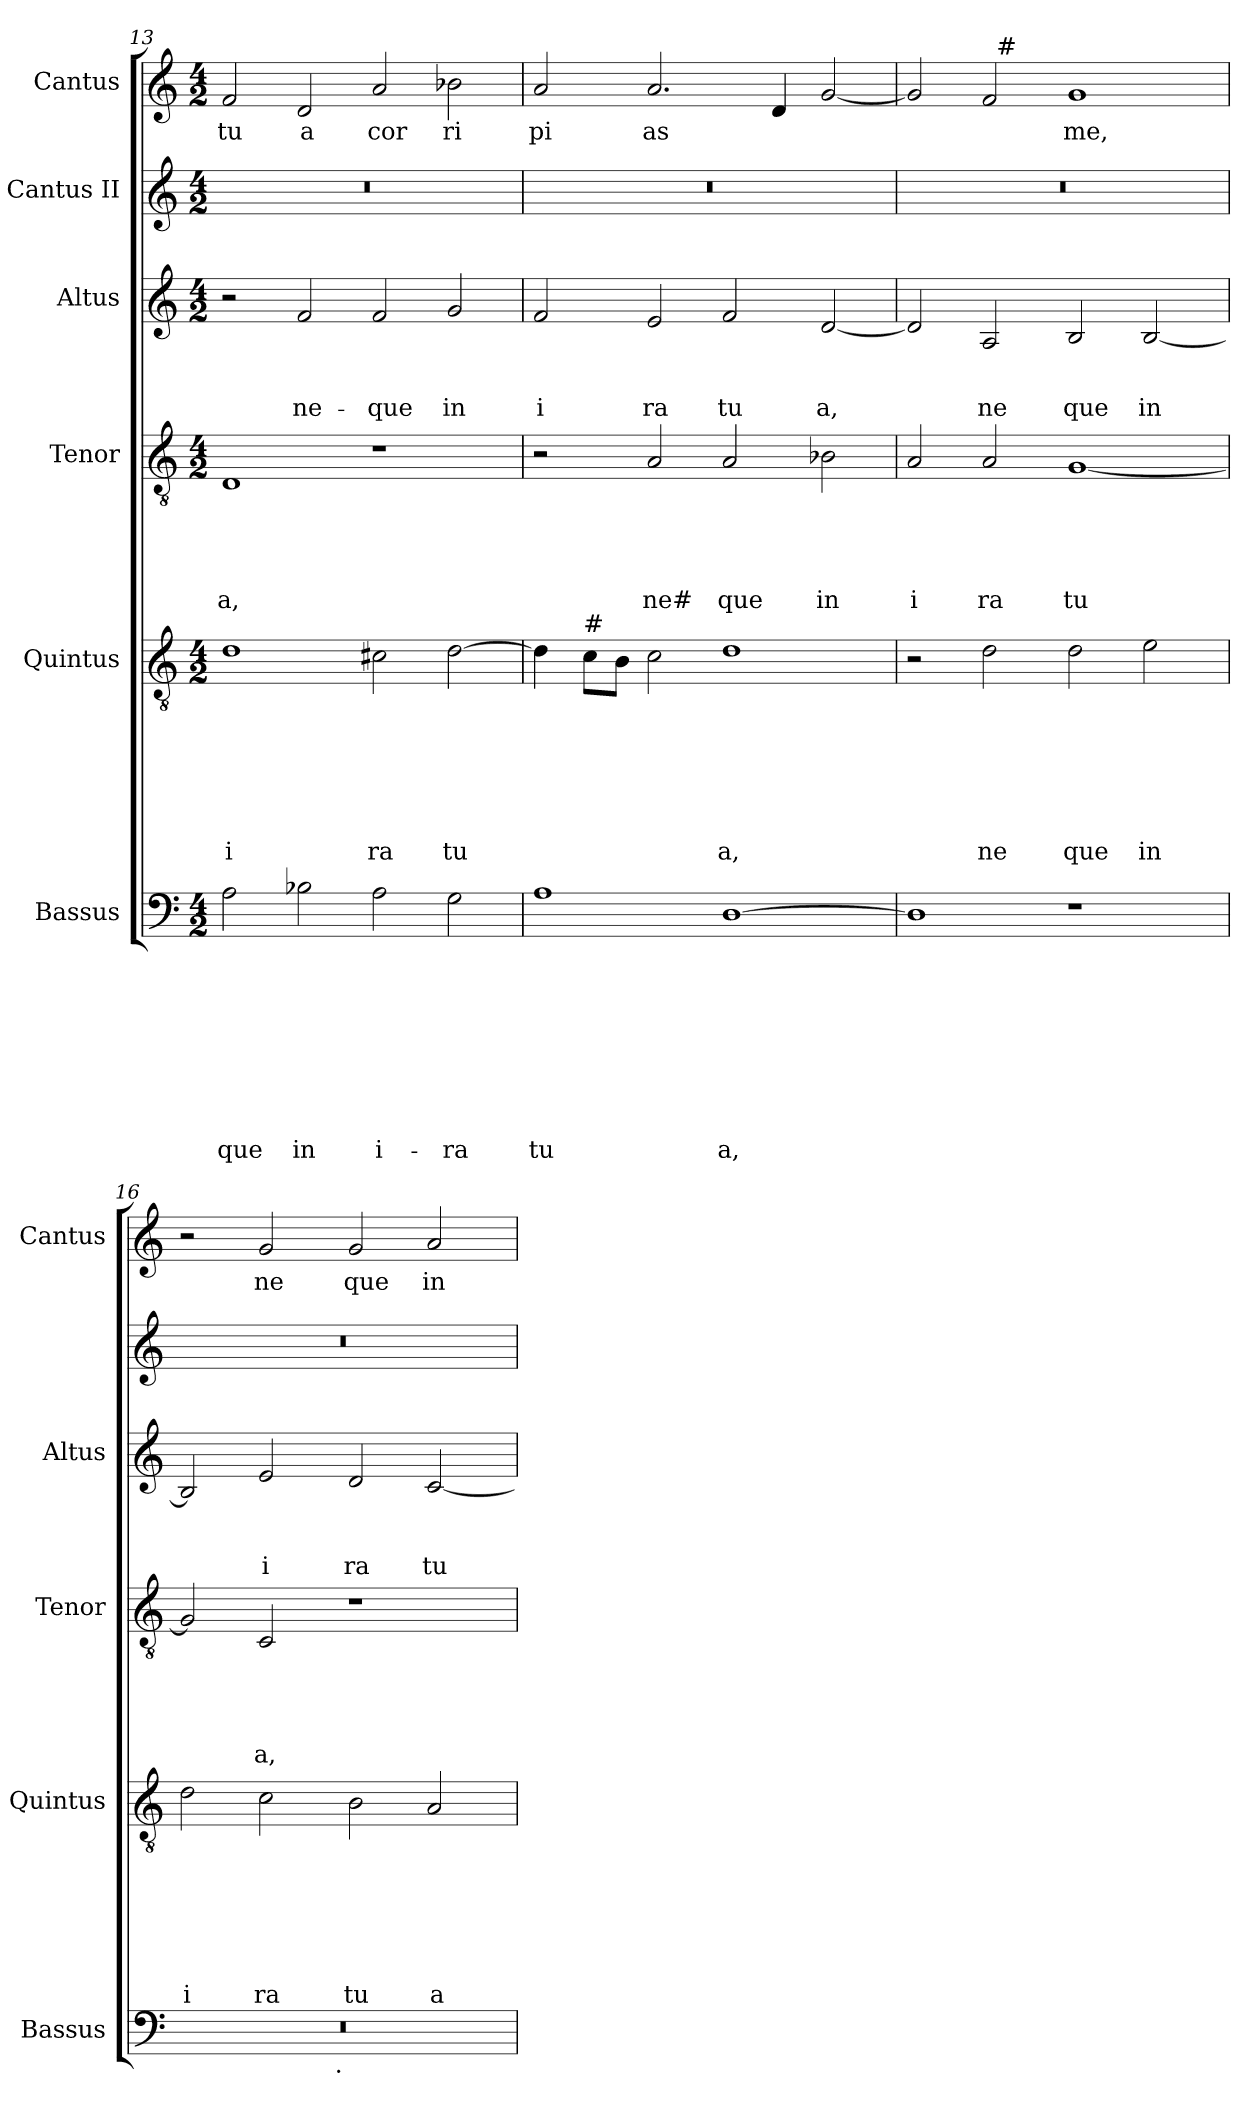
**kern	**text	**text	**text	**text	**text	**text	**text	**text	**text	**kern	**text	**text	**text	**text	**text	**text	**text	**kern	**text	**text	**text	**text	**text	**kern	**text	**text	**text	**kern	**kern	**text
*part6	*part6	*part6	*part6	*part6	*part6	*part6	*part6	*part6	*part6	*part5	*part5	*part5	*part5	*part5	*part5	*part5	*part5	*part4	*part4	*part4	*part4	*part4	*part4	*part3	*part3	*part3	*part3	*part2	*part1	*part1
*staff6	*staff6	*staff6	*staff6	*staff6	*staff6	*staff6	*staff6	*staff6	*staff6	*staff5	*staff5	*staff5	*staff5	*staff5	*staff5	*staff5	*staff5	*staff4	*staff4	*staff4	*staff4	*staff4	*staff4	*staff3	*staff3	*staff3	*staff3	*staff2	*staff1	*staff1
*I"Bassus	*	*	*	*	*	*	*	*	*	*I"Quintus	*	*	*	*	*	*	*	*I"Tenor	*	*	*	*	*	*I"Altus	*	*	*	*I"Cantus II	*I"Cantus	*
*I'Bassus	*	*	*	*	*	*	*	*	*	*I'Quintus	*	*	*	*	*	*	*	*I'Tenor	*	*	*	*	*	*I'Altus	*	*	*	*	*I'Cantus	*
*clefF4	*	*	*	*	*	*	*	*	*	*clefGv2	*	*	*	*	*	*	*	*clefGv2	*	*	*	*	*	*clefG2	*	*	*	*clefG2	*clefG2	*
*k[]	*	*	*	*	*	*	*	*	*	*k[]	*	*	*	*	*	*	*	*k[]	*	*	*	*	*	*k[]	*	*	*	*k[]	*k[]	*
*C:	*	*	*	*	*	*	*	*	*	*C:	*	*	*	*	*	*	*	*C:	*	*	*	*	*	*C:	*	*	*	*C:	*C:	*
*M4/2	*	*	*	*	*	*	*	*	*	*M4/2	*	*	*	*	*	*	*	*M4/2	*	*	*	*	*	*M4/2	*	*	*	*M4/2	*M4/2	*
=13	=13	=13	=13	=13	=13	=13	=13	=13	=13	=13	=13	=13	=13	=13	=13	=13	=13	=13	=13	=13	=13	=13	=13	=13	=13	=13	=13	=13	=13	=13
!	!	!	!	!	!	!	!	!	!LO:LY:b	!	!	!	!	!	!	!	!LO:LY:b	!	!	!	!	!	!LO:LY:b	!	!	!	!	!	!	!LO:LY:b
2A\	.	.	.	.	.	.	.	.	-que	1d	.	.	.	.	.	.	i	1D	.	.	.	.	a,	2r	.	.	.	0r	2f/	tu
!	!	!	!	!	!	!	!	!	!LO:LY:b	!	!	!	!	!	!	!	!	!	!	!	!	!	!	!	!	!	!LO:LY:b	!	!	!LO:LY:b
2B-X\	.	.	.	.	.	.	.	.	in	.	.	.	.	.	.	.	.	.	.	.	.	.	.	2f/	.	.	ne-	.	2d/	a
!	!	!	!	!	!	!	!	!	!LO:LY:b	!	!	!	!	!	!	!	!LO:LY:b	!	!	!	!	!	!	!	!	!	!LO:LY:b	!	!	!LO:LY:b
2A\	.	.	.	.	.	.	.	.	i-	2c#X\	.	.	.	.	.	.	ra	1r	.	.	.	.	.	2f/	.	.	-que	.	2a/	cor
!	!	!	!	!	!	!	!	!	!LO:LY:b	!	!	!	!	!	!	!	!LO:LY:b	!	!	!	!	!	!	!	!	!	!LO:LY:b	!	!	!LO:LY:b
2G\	.	.	.	.	.	.	.	.	-ra	[<2d\	.	.	.	.	.	.	tu	.	.	.	.	.	.	2g/	.	.	in	.	2b-X\	ri
!!LO:LB:g=z
=14	=14	=14	=14	=14	=14	=14	=14	=14	=14	=14	=14	=14	=14	=14	=14	=14	=14	=14	=14	=14	=14	=14	=14	=14	=14	=14	=14	=14	=14	=14
!	!	!	!	!	!	!	!	!	!LO:LY:b	!	!	!	!	!	!	!	!	!	!	!	!	!	!	!	!	!	!LO:LY:b	!	!	!LO:LY:b
1A	.	.	.	.	.	.	.	.	tu	4d\]	.	.	.	.	.	.	.	2r	.	.	.	.	.	2f/	.	.	i	0r	2a/	pi
!	!	!	!	!	!	!	!	!	!	!LO:TX:a:t=#	!	!	!	!	!	!	!	!	!	!	!	!	!	!	!	!	!	!	!	!
.	.	.	.	.	.	.	.	.	.	8c\L	.	.	.	.	.	.	.	.	.	.	.	.	.	.	.	.	.	.	.	.
.	.	.	.	.	.	.	.	.	.	8B\J	.	.	.	.	.	.	.	.	.	.	.	.	.	.	.	.	.	.	.	.
!	!	!	!	!	!	!	!	!	!	!	!	!	!	!	!	!	!	!	!	!	!	!	!LO:LY:b	!	!	!	!LO:LY:b	!	!	!LO:LY:b
.	.	.	.	.	.	.	.	.	.	2c\	.	.	.	.	.	.	.	2A/	.	.	.	.	ne#	2e/	.	.	ra	.	2.a/	as
!	!	!	!	!	!	!	!	!	!LO:LY:b	!	!	!	!	!	!	!	!LO:LY:b	!	!	!	!	!	!LO:LY:b	!	!	!	!LO:LY:b	!	!	!
[>1D	.	.	.	.	.	.	.	.	a,	1d	.	.	.	.	.	.	a,	2A/	.	.	.	.	que	2f/	.	.	tu	.	.	.
.	.	.	.	.	.	.	.	.	.	.	.	.	.	.	.	.	.	.	.	.	.	.	.	.	.	.	.	.	4d/	.
!	!	!	!	!	!	!	!	!	!	!	!	!	!	!	!	!	!	!	!	!	!	!	!LO:LY:b	!	!	!	!LO:LY:b	!	!	!
.	.	.	.	.	.	.	.	.	.	.	.	.	.	.	.	.	.	2B-X\	.	.	.	.	in	[<2d/	.	.	a,	.	[<2g/	.
=15	=15	=15	=15	=15	=15	=15	=15	=15	=15	=15	=15	=15	=15	=15	=15	=15	=15	=15	=15	=15	=15	=15	=15	=15	=15	=15	=15	=15	=15	=15
!	!	!	!	!	!	!	!	!	!	!	!	!	!	!	!	!	!	!	!	!	!	!	!LO:LY:b	!	!	!	!	!	!	!
*	*	*	*	*	*	*	*	*	*	*	*	*	*	*	*	*	*	*	*	*	*	*	*	*	*	*	*	*	*^	*
1D]	.	.	.	.	.	.	.	.	.	2r	.	.	.	.	.	.	.	2A/	.	.	.	.	i	2d/]	.	.	.	0r	2g/]	2ryy	.
!	!	!	!	!	!	!	!	!	!	!	!	!	!	!	!	!	!LO:LY:b	!	!	!	!	!	!LO:LY:b	!	!	!	!LO:LY:b	!	!	!	!
.	.	.	.	.	.	.	.	.	.	2d\	.	.	.	.	.	.	ne	2A/	.	.	.	.	ra	2A/	.	.	ne	.	2f/	32ryy	.
!	!	!	!	!	!	!	!	!	!	!	!	!	!	!	!	!	!	!	!	!	!	!	!	!	!	!	!	!	!	!LO:TX:a:t=#	!
.	.	.	.	.	.	.	.	.	.	.	.	.	.	.	.	.	.	.	.	.	.	.	.	.	.	.	.	.	.	1ryy	.
!	!	!	!	!	!	!	!	!	!	!	!	!	!	!	!	!	!LO:LY:b	!	!	!	!	!	!LO:LY:b	!	!	!	!LO:LY:b	!	!	!	!LO:LY:b
1r	.	.	.	.	.	.	.	.	.	2d\	.	.	.	.	.	.	que	[<1G	.	.	.	.	tu	2B/	.	.	que	.	1g	.	me,
!	!	!	!	!	!	!	!	!	!	!	!	!	!	!	!	!	!LO:LY:b	!	!	!	!	!	!	!	!	!	!LO:LY:b	!	!	!	!
.	.	.	.	.	.	.	.	.	.	2e\	.	.	.	.	.	.	in	.	.	.	.	.	.	[<2B/	.	.	in	.	.	.	.
.	.	.	.	.	.	.	.	.	.	.	.	.	.	.	.	.	.	.	.	.	.	.	.	.	.	.	.	.	.	4...ryy	.
=16	=16	=16	=16	=16	=16	=16	=16	=16	=16	=16	=16	=16	=16	=16	=16	=16	=16	=16	=16	=16	=16	=16	=16	=16	=16	=16	=16	=16	=16	=16	=16
!	!	!	!	!	!	!	!	!	!	!	!	!	!	!	!	!	!LO:LY:b	!	!	!	!	!	!	!	!	!	!	!	!	!	!
*^	*	*	*	*	*	*	*	*	*	*	*	*	*	*	*	*	*	*	*	*	*	*	*	*	*	*	*	*	*v	*v	*
0r	2ryy	.	.	.	.	.	.	.	.	.	2d\	.	.	.	.	.	.	i	2G/]	.	.	.	.	.	2B/]	.	.	.	0r	2r	.
!	!	!	!	!	!	!	!	!	!	!	!	!	!	!	!	!	!	!LO:LY:b	!	!	!	!	!	!LO:LY:b	!	!	!	!LO:LY:b	!	!	!LO:LY:b
.	4...ryy	.	.	.	.	.	.	.	.	.	2c\	.	.	.	.	.	.	ra	2C/	.	.	.	.	a,	2e/	.	.	i	.	2g/	ne
!	!LO:TX:b:t=.	!	!	!	!	!	!	!	!	!	!	!	!	!	!	!	!	!	!	!	!	!	!	!	!	!	!	!	!	!	!
.	1ryy	.	.	.	.	.	.	.	.	.	.	.	.	.	.	.	.	.	.	.	.	.	.	.	.	.	.	.	.	.	.
!	!	!	!	!	!	!	!	!	!	!	!	!	!	!	!	!	!	!LO:LY:b	!	!	!	!	!	!	!	!	!	!LO:LY:b	!	!	!LO:LY:b
.	.	.	.	.	.	.	.	.	.	.	2B\	.	.	.	.	.	.	tu	1r	.	.	.	.	.	2d/	.	.	ra	.	2g/	que
!	!	!	!	!	!	!	!	!	!	!	!	!	!	!	!	!	!	!LO:LY:b	!	!	!	!	!	!	!	!	!	!LO:LY:b	!	!	!LO:LY:b
.	.	.	.	.	.	.	.	.	.	.	2A/	.	.	.	.	.	.	a	.	.	.	.	.	.	[<2c/	.	.	tu	.	2a/	in
.	32ryy	.	.	.	.	.	.	.	.	.	.	.	.	.	.	.	.	.	.	.	.	.	.	.	.	.	.	.	.	.	.
*v	*v	*	*	*	*	*	*	*	*	*	*	*	*	*	*	*	*	*	*	*	*	*	*	*	*	*	*	*	*	*	*
=	=	=	=	=	=	=	=	=	=	=	=	=	=	=	=	=	=	=	=	=	=	=	=	=	=	=	=	=	=	=
*-	*-	*-	*-	*-	*-	*-	*-	*-	*-	*-	*-	*-	*-	*-	*-	*-	*-	*-	*-	*-	*-	*-	*-	*-	*-	*-	*-	*-	*-	*-
